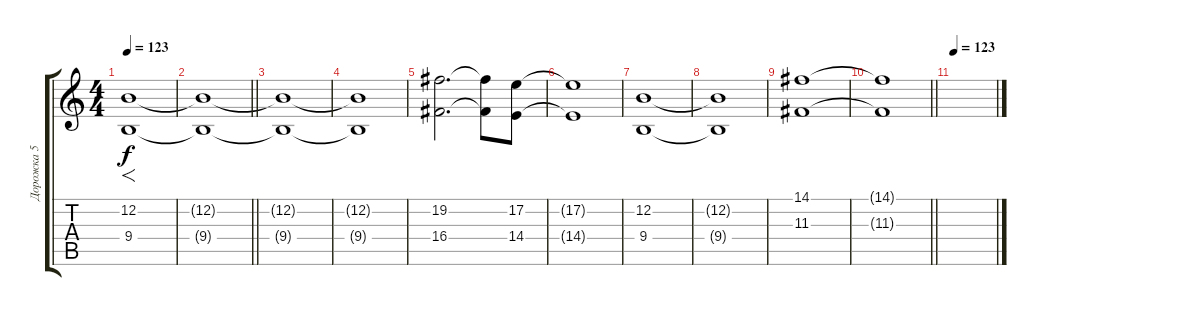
\track ("Дорожка 5" "Дорожка 5") {instrument voiceoohs}
\staff {score tabs}
\tuning (E4 B3 G3 D3 A2 E2) {hide}
\ts (4 4)
\tempo 123
\clef g2
\ks c
(12.2 9.4).1{f dy f} |
\barLineRight lightlight
(12.2{t} 9.4{t}).1 |
(12.2{t} 9.4{t}).1{volume 11} |
(12.2{t} 9.4{t}).1 |
(19.2 16.4).2{d} (19.2{t} 16.4{t}).8 (17.2 14.4).8 |
(17.2{t} 14.4{t}).1 |
(12.2 9.4).1 |
(12.2{t} 9.4{t}).1 |
(14.1 11.3).1 |
\barLineRight lightlight
(14.1{t} 11.3{t}).1 |
\tempo 123
